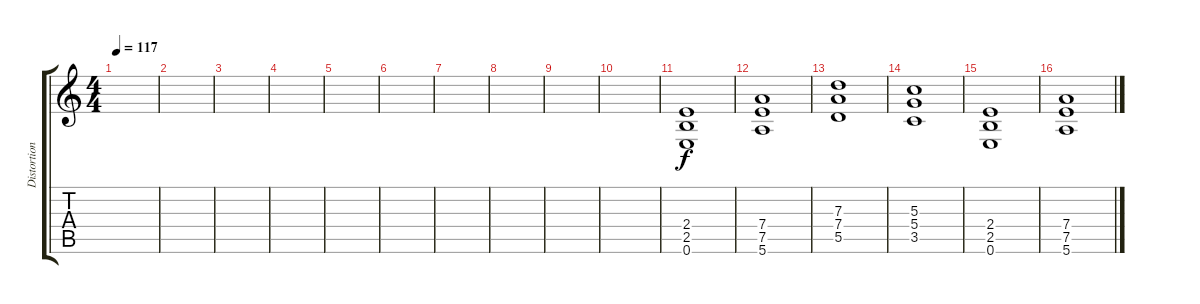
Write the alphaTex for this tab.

\track ("Distortion" "Distortion") {instrument distortionguitar}
\staff {score tabs}
\tuning (E4 B3 G3 D3 A2 E2) {hide}
\ts (4 4)
\tempo 117
\clef g2
\ks c
|
|
|
|
|
|
|
|
|
|
(2.4 2.5 0.6).1 |
(7.4 7.5 5.6).1 |
(7.3 7.4 5.5).1 |
(5.3 5.4 3.5).1 |
(2.4 2.5 0.6).1 |
(7.4 7.5 5.6).1
